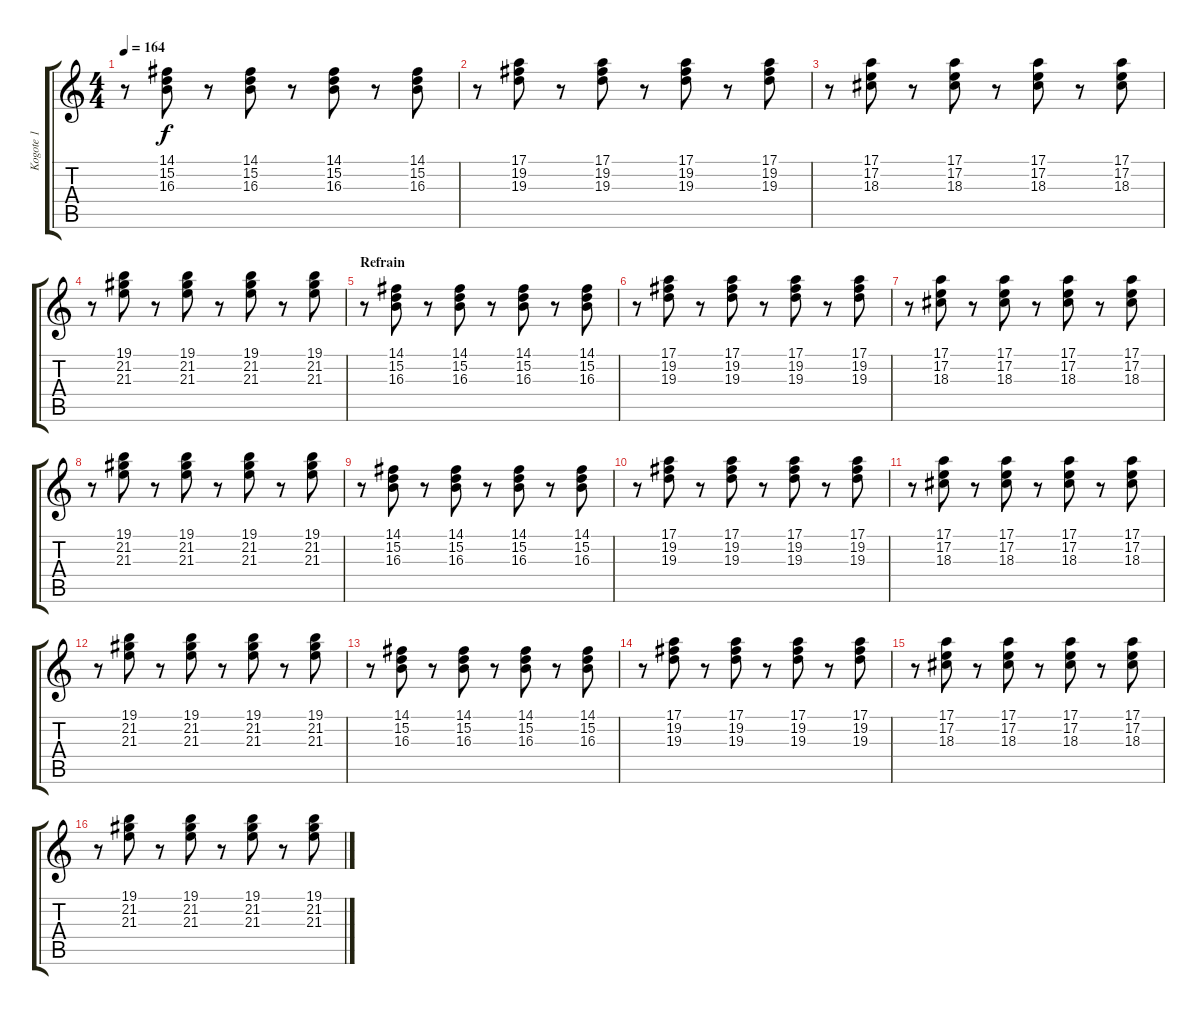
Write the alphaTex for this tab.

\track ("Kogote 1" "Kogote 1") {instrument drawbarorgan}
\staff {score tabs}
\tuning (E4 B3 G3 D3 A2 E2) {hide}
\ts (4 4)
\tempo 164
\clef g2
\ks c
r.8{dy f} (14.1 15.2 16.3).8 r.8 (14.1 15.2 16.3).8 r.8 (14.1 15.2 16.3).8 r.8 (14.1 15.2 16.3).8 |
r.8 (17.1 19.2 19.3).8 r.8 (17.1 19.2 19.3).8 r.8 (17.1 19.2 19.3).8 r.8 (17.1 19.2 19.3).8 |
r.8 (17.1 17.2 18.3).8 r.8 (17.1 17.2 18.3).8 r.8 (17.1 17.2 18.3).8 r.8 (17.1 17.2 18.3).8 |
r.8 (19.1 21.2 21.3).8 r.8 (19.1 21.2 21.3).8 r.8 (19.1 21.2 21.3).8 r.8 (19.1 21.2 21.3).8 |
\section ("" "Refrain")
r.8 (14.1 15.2 16.3).8 r.8 (14.1 15.2 16.3).8 r.8 (14.1 15.2 16.3).8 r.8 (14.1 15.2 16.3).8 |
r.8 (17.1 19.2 19.3).8 r.8 (17.1 19.2 19.3).8 r.8 (17.1 19.2 19.3).8 r.8 (17.1 19.2 19.3).8 |
r.8 (17.1 17.2 18.3).8 r.8 (17.1 17.2 18.3).8 r.8 (17.1 17.2 18.3).8 r.8 (17.1 17.2 18.3).8 |
r.8 (19.1 21.2 21.3).8 r.8 (19.1 21.2 21.3).8 r.8 (19.1 21.2 21.3).8 r.8 (19.1 21.2 21.3).8 |
r.8 (14.1 15.2 16.3).8 r.8 (14.1 15.2 16.3).8 r.8 (14.1 15.2 16.3).8 r.8 (14.1 15.2 16.3).8 |
r.8 (17.1 19.2 19.3).8 r.8 (17.1 19.2 19.3).8 r.8 (17.1 19.2 19.3).8 r.8 (17.1 19.2 19.3).8 |
r.8 (17.1 17.2 18.3).8 r.8 (17.1 17.2 18.3).8 r.8 (17.1 17.2 18.3).8 r.8 (17.1 17.2 18.3).8 |
r.8 (19.1 21.2 21.3).8 r.8 (19.1 21.2 21.3).8 r.8 (19.1 21.2 21.3).8 r.8 (19.1 21.2 21.3).8 |
r.8 (14.1 15.2 16.3).8 r.8 (14.1 15.2 16.3).8 r.8 (14.1 15.2 16.3).8 r.8 (14.1 15.2 16.3).8 |
r.8 (17.1 19.2 19.3).8 r.8 (17.1 19.2 19.3).8 r.8 (17.1 19.2 19.3).8 r.8 (17.1 19.2 19.3).8 |
r.8 (17.1 17.2 18.3).8 r.8 (17.1 17.2 18.3).8 r.8 (17.1 17.2 18.3).8 r.8 (17.1 17.2 18.3).8 |
r.8 (19.1 21.2 21.3).8 r.8 (19.1 21.2 21.3).8 r.8 (19.1 21.2 21.3).8 r.8 (19.1 21.2 21.3).8
